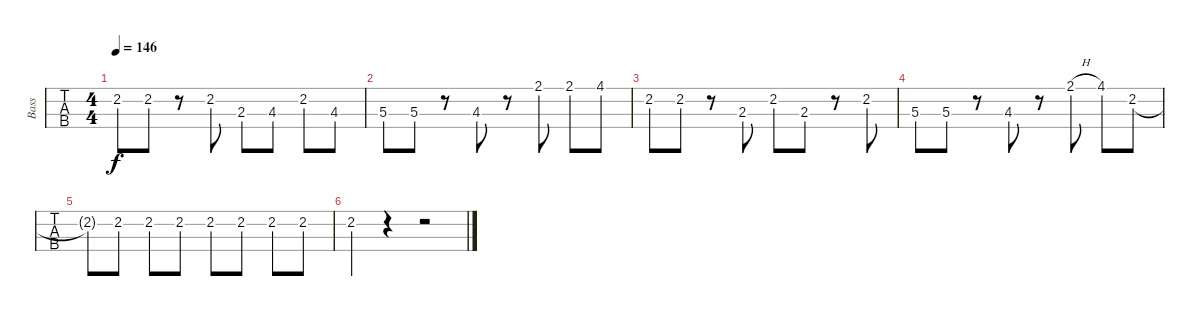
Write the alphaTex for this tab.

\track ("Bass" "Bass") {instrument electricbassfinger}
\staff {tabs}
\tuning (G2 D2 A1 E1) {hide}
\ts (4 4)
\tempo 146
\clef f4
\ks e
2.2.8{dy f} 2.2.8 r.8 2.2.8 2.3.8 4.3.8 2.2.8 4.3.8 |
5.3.8 5.3.8 r.8 4.3.8 r.8 2.1.8 2.1.8 4.1.8 |
2.2.8 2.2.8 r.8 2.3.8 2.2.8 2.3.8 r.8 2.2.8 |
5.3.8 5.3.8 r.8 4.3.8 r.8 2.1{h}.8 4.1.8 2.2.8 |
2.2{t}.8 2.2.8 2.2.8 2.2.8 2.2.8 2.2.8 2.2.8 2.2.8 |
2.2.4 r.4 r.2
